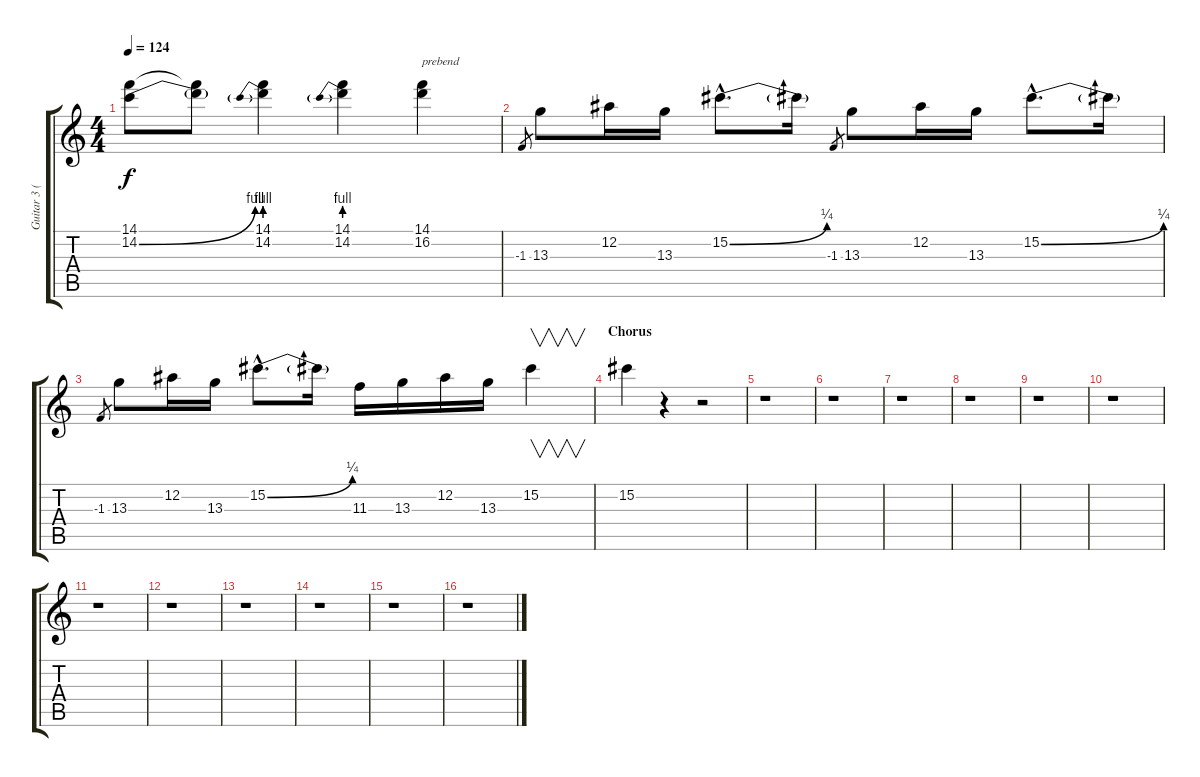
\track ("Guitar 3 (Slash)" "Guitar 3 (") {instrument overdrivenguitar}
\staff {score tabs}
\tuning (Eb4 Bb3 Gb3 Db3 Ab2 Eb2) {hide}
\ts (4 4)
\tempo 124
\clef g2
\ks c
(14.1 14.2{be (bend 0 0 60 4)}).8{dy f} (14.1{t} 14.2{t}).8 (14.1 14.2{be (prebend 0 4 60 4)}).4 (14.1 14.2{be (prebend 0 4 60 4)}).4 (14.1 16.2).4{txt "prebend"} |
-1.3.8{gr} 13.3.8 12.2.16 13.3.16 15.2{be (bend 0 0 60 1) hac}.8{d} 15.2{t}.16 -1.3.8{gr} 13.3.8 12.2.16 13.3.16 15.2{be (bend 0 0 60 1) hac}.8{d} 15.2{t}.16 |
-1.3.8{gr} 13.3.8 12.2.16 13.3.16 15.2{be (bend 0 0 60 1) hac}.8{d} 15.2{t}.16 11.3.16 13.3.16 12.2.16 13.3.16 15.2.4{v} |
\section ("" "Chorus")
15.2.4 r.4 r.2 |
r.1 |
r.1 |
r.1 |
r.1 |
r.1 |
r.1 |
r.1 |
r.1 |
r.1 |
r.1 |
r.1 |
r.1
